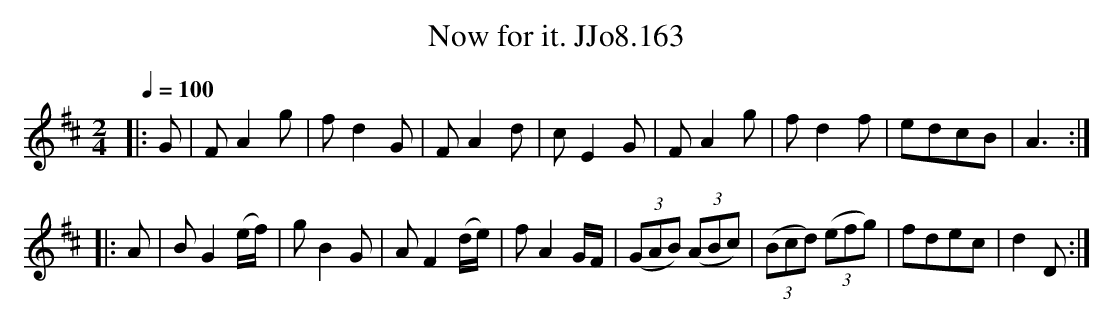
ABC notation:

X:1
T:Now for it. JJo8.163
M:2/4
L:1/8
Q:1/4=100
K:D
|:G|FA2g|fd2G|FA2d|cE2G|FA2g|fd2f|edcB|A3:|
|:A|BG2(e/f/)|gB2G|AF2(d/e/)|fA2G/F/|((3GAB) ((3ABc)|((3Bcd) ((3efg)|fdec|d2D:|
